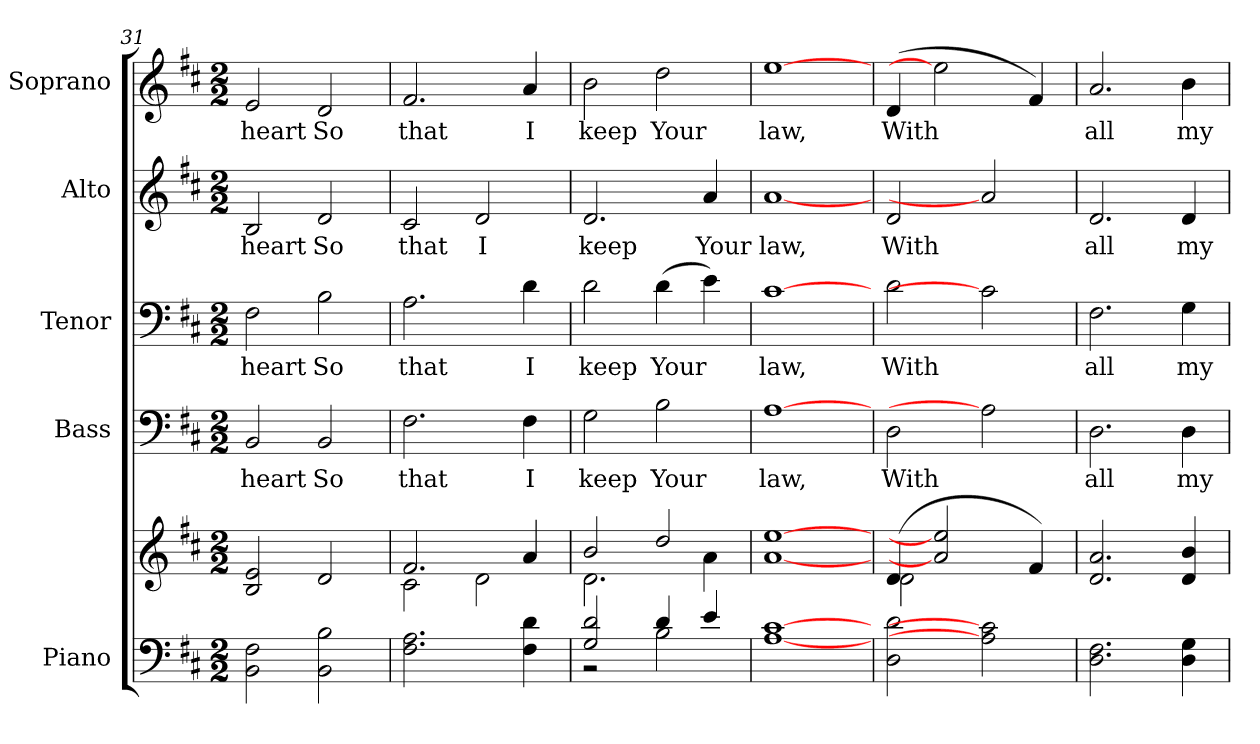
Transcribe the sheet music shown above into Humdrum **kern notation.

**kern	**kern	**kern	**text	**kern	**text	**kern	**text	**kern	**text
*part5	*part5	*part4	*part4	*part3	*part3	*part2	*part2	*part1	*part1
*staff6	*staff5	*staff4	*staff4	*staff3	*staff3	*staff2	*staff2	*staff1	*staff1
*I"Piano	*	*I"Bass	*	*I"Tenor	*	*I"Alto	*	*I"Soprano	*
*I'Pno.	*	*I'B.	*	*I'T.	*	*I'A.	*	*I'S.	*
*clefF4	*clefG2	*clefF4	*	*clefF4	*	*clefG2	*	*clefG2	*
*k[f#c#]	*k[f#c#]	*k[f#c#]	*	*k[f#c#]	*	*k[f#c#]	*	*k[f#c#]	*
*D:	*D:	*D:	*	*D:	*	*D:	*	*D:	*
*M2/2	*M2/2	*M2/2	*	*M2/2	*	*M2/2	*	*M2/2	*
=31	=31	=31	=31	=31	=31	=31	=31	=31	=31
!	!	!	!LO:LY:b:color=#000000	!	!	!	!	!	!
!	!	!	!	!	!LO:LY:b:color=#000000	!	!	!	!
!	!	!	!	!	!	!	!LO:LY:b:color=#000000	!	!
!	!	!	!	!	!	!	!	!	!LO:LY:b:color=#000000
2BBi\ 2F#i	2Bi/ 2ei	2BBi/	heart	2F#i\	heart	2Bi/	heart	2ei/	heart
!	!	!	!LO:LY:b:color=#000000	!	!	!	!	!	!
!	!	!	!	!	!LO:LY:b:color=#000000	!	!	!	!
!	!	!	!	!	!	!	!LO:LY:b:color=#000000	!	!
!	!	!	!	!	!	!	!	!	!LO:LY:b:color=#000000
2BBi\ 2Bi	2di/	2BBi/	So	2Bi\	So	2di/	So	2di/	So
!!LO:PB:g=z
=32	=32	=32	=32	=32	=32	=32	=32	=32	=32
*	*^	*	*	*	*	*	*	*	*
!	!	!	!	!LO:LY:b:color=#000000	!	!	!	!	!	!
!	!	!	!	!	!	!LO:LY:b:color=#000000	!	!	!	!
!	!	!	!	!	!	!	!	!LO:LY:b:color=#000000	!	!
!	!	!	!	!	!	!	!	!	!	!LO:LY:b:color=#000000
2.F#i\ 2.Ai	2.f#i/	2c#i\	2.F#i\	that	2.Ai\	that	2c#i/	that	2.f#i/	that
!	!	!	!	!	!	!	!	!LO:LY:b:color=#000000	!	!
.	.	2di\	.	.	.	.	2di/	I	.	.
!	!	!	!	!LO:LY:b:color=#000000	!	!	!	!	!	!
!	!	!	!	!	!	!LO:LY:b:color=#000000	!	!	!	!
!	!	!	!	!	!	!	!	!	!	!LO:LY:b:color=#000000
4F#i\ 4di	4ai/	.	4F#i\	I	4di\	I	.	.	4ai/	I
=33	=33	=33	=33	=33	=33	=33	=33	=33	=33	=33
*^	*	*	*	*	*	*	*	*	*	*
!	!	!	!	!	!LO:LY:b:color=#000000	!	!	!	!	!	!
!	!	!	!	!	!	!	!LO:LY:b:color=#000000	!	!	!	!
!	!	!	!	!	!	!	!	!	!LO:LY:b:color=#000000	!	!
!	!	!	!	!	!	!	!	!	!	!	!LO:LY:b:color=#000000
2Gi/ 2di	2r	2bi/	2.di\	2Gi\	keep	2di\	keep	2.di/	keep	2bi\	keep
!	!	!	!	!	!LO:LY:b:color=#000000	!	!	!	!	!	!
!	!	!	!	!	!	!	!LO:LY:b:color=#000000	!	!	!	!
!	!	!	!	!	!	!	!	!	!	!	!LO:LY:b:color=#000000
4di/	2Bi\	2ddi/	.	2Bi\	Your	(4di\	Your	.	.	2ddi\	Your
!	!	!	!	!	!	!	!	!	!LO:LY:b:color=#000000	!	!
4ei/	.	.	4ai\	.	.	4ei\)	.	4ai/	Your	.	.
*v	*v	*	*	*	*	*	*	*	*	*	*
*	*v	*v	*	*	*	*	*	*	*	*
=34	=34	=34	=34	=34	=34	=34	=34	=34	=34
*	*^	*	*	*	*	*	*	*	*
!	!	!	!	!LO:LY:b:color=#000000	!	!	!	!	!	!
*	*v	*v	*	*	*	*	*	*	*	*
*	*^	*	*	*	*	*	*	*	*
!	!	!	!	!	!	!LO:LY:b:color=#000000	!	!	!	!
*	*v	*v	*	*	*	*	*	*	*	*
*	*^	*	*	*	*	*	*	*	*
!	!	!	!	!	!	!	!	!LO:LY:b:color=#000000	!	!
*	*v	*v	*	*	*	*	*	*	*	*
*	*^	*	*	*	*	*	*	*	*
!	!	!	!	!	!	!	!	!	!	!LO:LY:b:color=#000000
*	*v	*v	*	*	*	*	*	*	*	*
[1Ai [1c#i	[1ai [1eei	[1Ai	law,	[1c#i	law,	[1ai	law,	[1eei	law,
=35	=35	=35	=35	=35	=35	=35	=35	=35	=35
*	*^	*	*	*	*	*	*	*	*
!	!	!	!	!LO:LY:b:color=#000000	!	!	!	!	!	!
!	!	!	!	!	!	!LO:LY:b:color=#000000	!	!	!	!
!	!	!	!	!	!	!	!	!LO:LY:b:color=#000000	!	!
!	!	!	!	!	!	!	!	!	!	!LO:LY:b:color=#000000
2Di\ 2di	(4di/	2di\	2Di\	With	2di\	With	2di/	With	(4di/	With
.	2ai] 2eei]	.	.	.	.	.	.	.	2eei]	.
2Ai] 2c#i]	.	2ryy	2Ai]	.	2c#i]	.	2ai]	.	.	.
.	4f#i/)	.	.	.	.	.	.	.	4f#i/)	.
*	*v	*v	*	*	*	*	*	*	*	*
=36	=36	=36	=36	=36	=36	=36	=36	=36	=36
!	!	!	!LO:LY:b:color=#000000	!	!	!	!	!	!
!	!	!	!	!	!LO:LY:b:color=#000000	!	!	!	!
!	!	!	!	!	!	!	!LO:LY:b:color=#000000	!	!
!	!	!	!	!	!	!	!	!	!LO:LY:b:color=#000000
2.Di\ 2.F#i	2.di/ 2.ai	2.Di\	all	2.F#i\	all	2.di/	all	2.ai/	all
!	!	!	!LO:LY:b:color=#000000	!	!	!	!	!	!
!	!	!	!	!	!LO:LY:b:color=#000000	!	!	!	!
!	!	!	!	!	!	!	!LO:LY:b:color=#000000	!	!
!	!	!	!	!	!	!	!	!	!LO:LY:b:color=#000000
4Di\ 4Gi	4di/ 4bi	4Di\	my	4Gi\	my	4di/	my	4bi\	my
=	=	=	=	=	=	=	=	=	=
*-	*-	*-	*-	*-	*-	*-	*-	*-	*-
